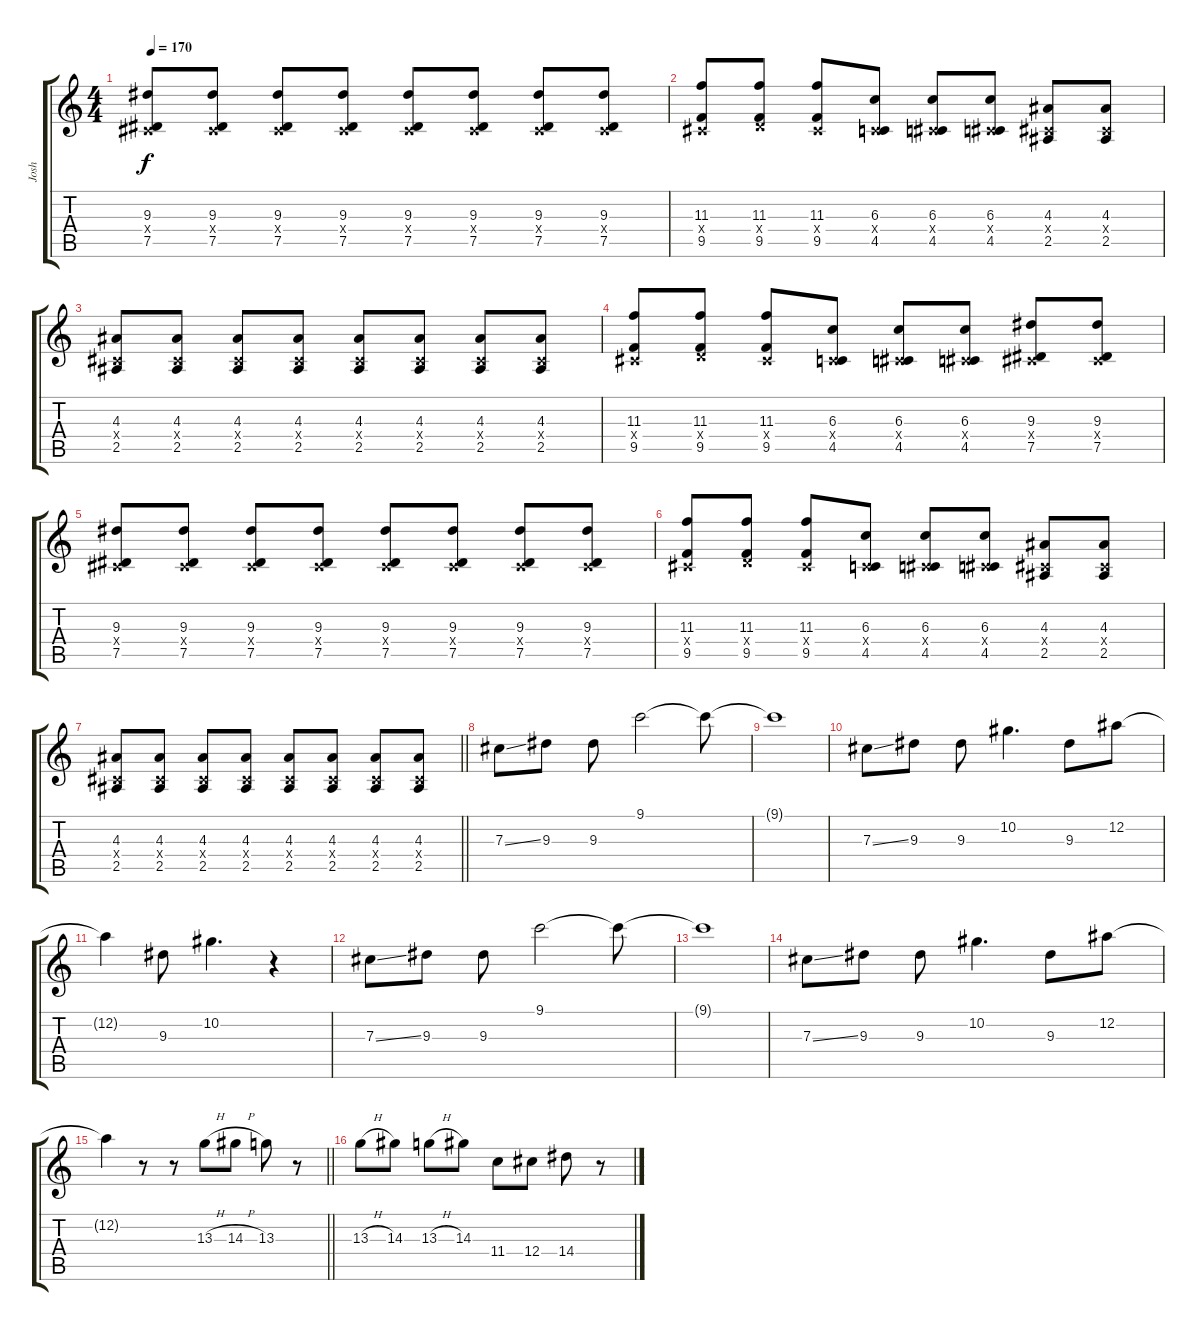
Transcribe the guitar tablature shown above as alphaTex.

\track ("Josh" "Josh") {instrument distortionguitar}
\staff {score tabs}
\tuning (Eb4 Bb3 Gb3 Db3 Ab2 Db2) {hide}
\ts (4 4)
\tempo 170
\clef g2
\ks c
(9.3 0.4{x} 7.5).8{dy f} (9.3 0.4{x} 7.5).8 (9.3 0.4{x} 7.5).8 (9.3 0.4{x} 7.5).8 (9.3 0.4{x} 7.5).8 (9.3 0.4{x} 7.5).8 (9.3 0.4{x} 7.5).8 (9.3 0.4{x} 7.5).8 |
(11.3 0.4{x} 9.5).8 (11.3 1.4{x} 9.5).8 (11.3 0.4{x} 9.5).8 (6.3 0.4{x} 4.5).8 (6.3 0.4{x} 4.5).8 (6.3 0.4{x} 4.5).8 (4.3 0.4{x} 2.5).8 (4.3 0.4{x} 2.5).8 |
(4.3 0.4{x} 2.5).8 (4.3 0.4{x} 2.5).8 (4.3 0.4{x} 2.5).8 (4.3 0.4{x} 2.5).8 (4.3 0.4{x} 2.5).8 (4.3 0.4{x} 2.5).8 (4.3 0.4{x} 2.5).8 (4.3 0.4{x} 2.5).8 |
(11.3 0.4{x} 9.5).8 (11.3 1.4{x} 9.5).8 (11.3 0.4{x} 9.5).8 (6.3 0.4{x} 4.5).8 (6.3 0.4{x} 4.5).8 (6.3 0.4{x} 4.5).8 (9.3 0.4{x} 7.5).8 (9.3 0.4{x} 7.5).8 |
(9.3 0.4{x} 7.5).8 (9.3 0.4{x} 7.5).8 (9.3 0.4{x} 7.5).8 (9.3 0.4{x} 7.5).8 (9.3 0.4{x} 7.5).8 (9.3 0.4{x} 7.5).8 (9.3 0.4{x} 7.5).8 (9.3 0.4{x} 7.5).8 |
(11.3 0.4{x} 9.5).8 (11.3 1.4{x} 9.5).8 (11.3 0.4{x} 9.5).8 (6.3 0.4{x} 4.5).8 (6.3 0.4{x} 4.5).8 (6.3 0.4{x} 4.5).8 (4.3 0.4{x} 2.5).8 (4.3 0.4{x} 2.5).8 |
\barLineRight lightlight
(4.3 0.4{x} 2.5).8 (4.3 0.4{x} 2.5).8 (4.3 0.4{x} 2.5).8 (4.3 0.4{x} 2.5).8 (4.3 0.4{x} 2.5).8 (4.3 0.4{x} 2.5).8 (4.3 0.4{x} 2.5).8 (4.3 0.4{x} 2.5).8 |
\section ("" "")
7.3{ss}.8 9.3.8 9.3.8 9.1.2 9.1{t}.8 |
9.1{t}.1 |
7.3{ss}.8 9.3.8 9.3.8 10.2.4{d} 9.3.8 12.2.8 |
12.2{t}.4 9.3.8 10.2.4{d} r.4 |
7.3{ss}.8 9.3.8 9.3.8 9.1.2 9.1{t}.8 |
9.1{t}.1 |
7.3{ss}.8 9.3.8 9.3.8 10.2.4{d} 9.3.8 12.2.8 |
\barLineRight lightlight
12.2{t}.4 r.8 r.8 13.3{h}.8 14.3{h}.8 13.3.8 r.8 |
\section ("" "")
13.3{h}.8 14.3.8 13.3{h}.8 14.3.8 11.4.8 12.4.8 14.4.8 r.8
